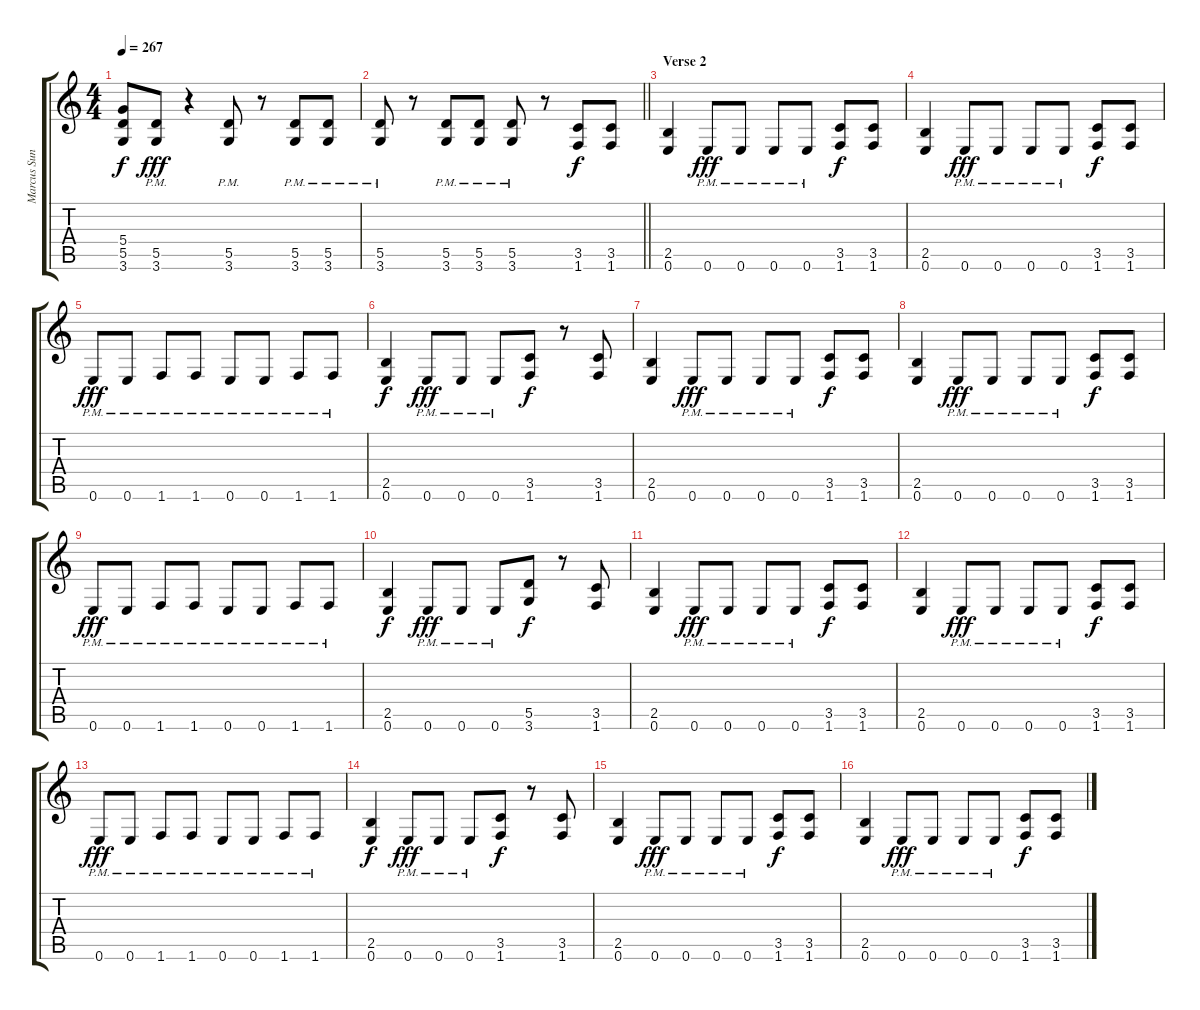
\track ("Marcus Sunesson" "Marcus Sun") {instrument distortionguitar}
\staff {score tabs}
\tuning (E4 B3 G3 D3 A2 E2) {hide}
\ts (4 4)
\tempo 267
\clef g2
\ks c
(5.4{t} 5.5{t} 3.6{t}).8{dy f} (5.5{pm} 3.6{pm}).8{dy fff} r.4 (5.5{pm} 3.6{pm}).8 r.8 (5.5{pm} 3.6{pm}).8 (5.5{pm} 3.6{pm}).8 |
\barLineRight lightlight
(5.5{pm} 3.6{pm}).8 r.8 (5.5{pm} 3.6{pm}).8 (5.5{pm} 3.6{pm}).8 (5.5{pm} 3.6{pm}).8 r.8 (3.5 1.6).8{dy f} (3.5 1.6).8 |
\section ("" "Verse 2")
(2.5 0.6).4 0.6{pm}.8{dy fff} 0.6{pm}.8 0.6{pm}.8 0.6{pm}.8 (3.5 1.6).8{dy f} (3.5 1.6).8 |
(2.5 0.6).4 0.6{pm}.8{dy fff} 0.6{pm}.8 0.6{pm}.8 0.6{pm}.8 (3.5 1.6).8{dy f} (3.5 1.6).8 |
0.6{pm}.8{dy fff} 0.6{pm}.8 1.6{pm}.8 1.6{pm}.8 0.6{pm}.8 0.6{pm}.8 1.6{pm}.8 1.6{pm}.8 |
(2.5 0.6).4{dy f} 0.6{pm}.8{dy fff} 0.6{pm}.8 0.6{pm}.8 (3.5 1.6).8{dy f} r.8 (3.5 1.6).8 |
(2.5 0.6).4 0.6{pm}.8{dy fff} 0.6{pm}.8 0.6{pm}.8 0.6{pm}.8 (3.5 1.6).8{dy f} (3.5 1.6).8 |
(2.5 0.6).4 0.6{pm}.8{dy fff} 0.6{pm}.8 0.6{pm}.8 0.6{pm}.8 (3.5 1.6).8{dy f} (3.5 1.6).8 |
0.6{pm}.8{dy fff} 0.6{pm}.8 1.6{pm}.8 1.6{pm}.8 0.6{pm}.8 0.6{pm}.8 1.6{pm}.8 1.6{pm}.8 |
(2.5 0.6).4{dy f} 0.6{pm}.8{dy fff} 0.6{pm}.8 0.6{pm}.8 (5.5 3.6).8{dy f} r.8 (3.5 1.6).8 |
(2.5 0.6).4 0.6{pm}.8{dy fff} 0.6{pm}.8 0.6{pm}.8 0.6{pm}.8 (3.5 1.6).8{dy f} (3.5 1.6).8 |
(2.5 0.6).4 0.6{pm}.8{dy fff} 0.6{pm}.8 0.6{pm}.8 0.6{pm}.8 (3.5 1.6).8{dy f} (3.5 1.6).8 |
0.6{pm}.8{dy fff} 0.6{pm}.8 1.6{pm}.8 1.6{pm}.8 0.6{pm}.8 0.6{pm}.8 1.6{pm}.8 1.6{pm}.8 |
(2.5 0.6).4{dy f} 0.6{pm}.8{dy fff} 0.6{pm}.8 0.6{pm}.8 (3.5 1.6).8{dy f} r.8 (3.5 1.6).8 |
(2.5 0.6).4 0.6{pm}.8{dy fff} 0.6{pm}.8 0.6{pm}.8 0.6{pm}.8 (3.5 1.6).8{dy f} (3.5 1.6).8 |
(2.5 0.6).4 0.6{pm}.8{dy fff} 0.6{pm}.8 0.6{pm}.8 0.6{pm}.8 (3.5 1.6).8{dy f} (3.5 1.6).8
